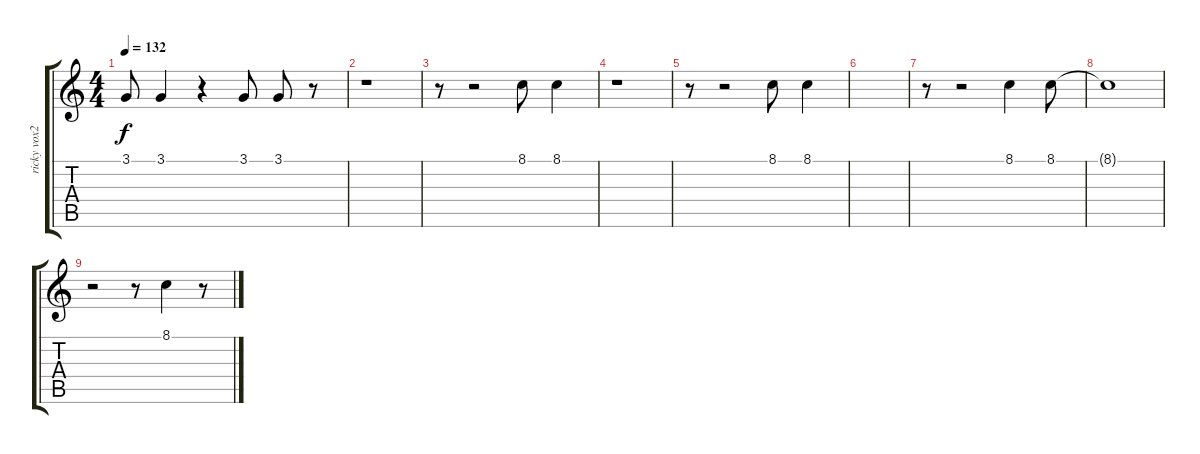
\track ("ricky vox2" "ricky vox2") {instrument baritonesax}
\staff {score tabs}
\tuning (E4 B3 G3 D3 A2 E2) {hide}
\ts (4 4)
\tempo 132
\clef g2
\ks c
3.1.8{dy f} 3.1.4 r.4 3.1.8 3.1.8 r.8 |
r.1 |
r.8 r.2 8.1.8 8.1.4 |
r.1 |
r.8 r.2 8.1.8 8.1.4 |
|
r.8 r.2 8.1.4 8.1.8 |
8.1{t}.1 |
r.2 r.8 8.1.4 r.8
